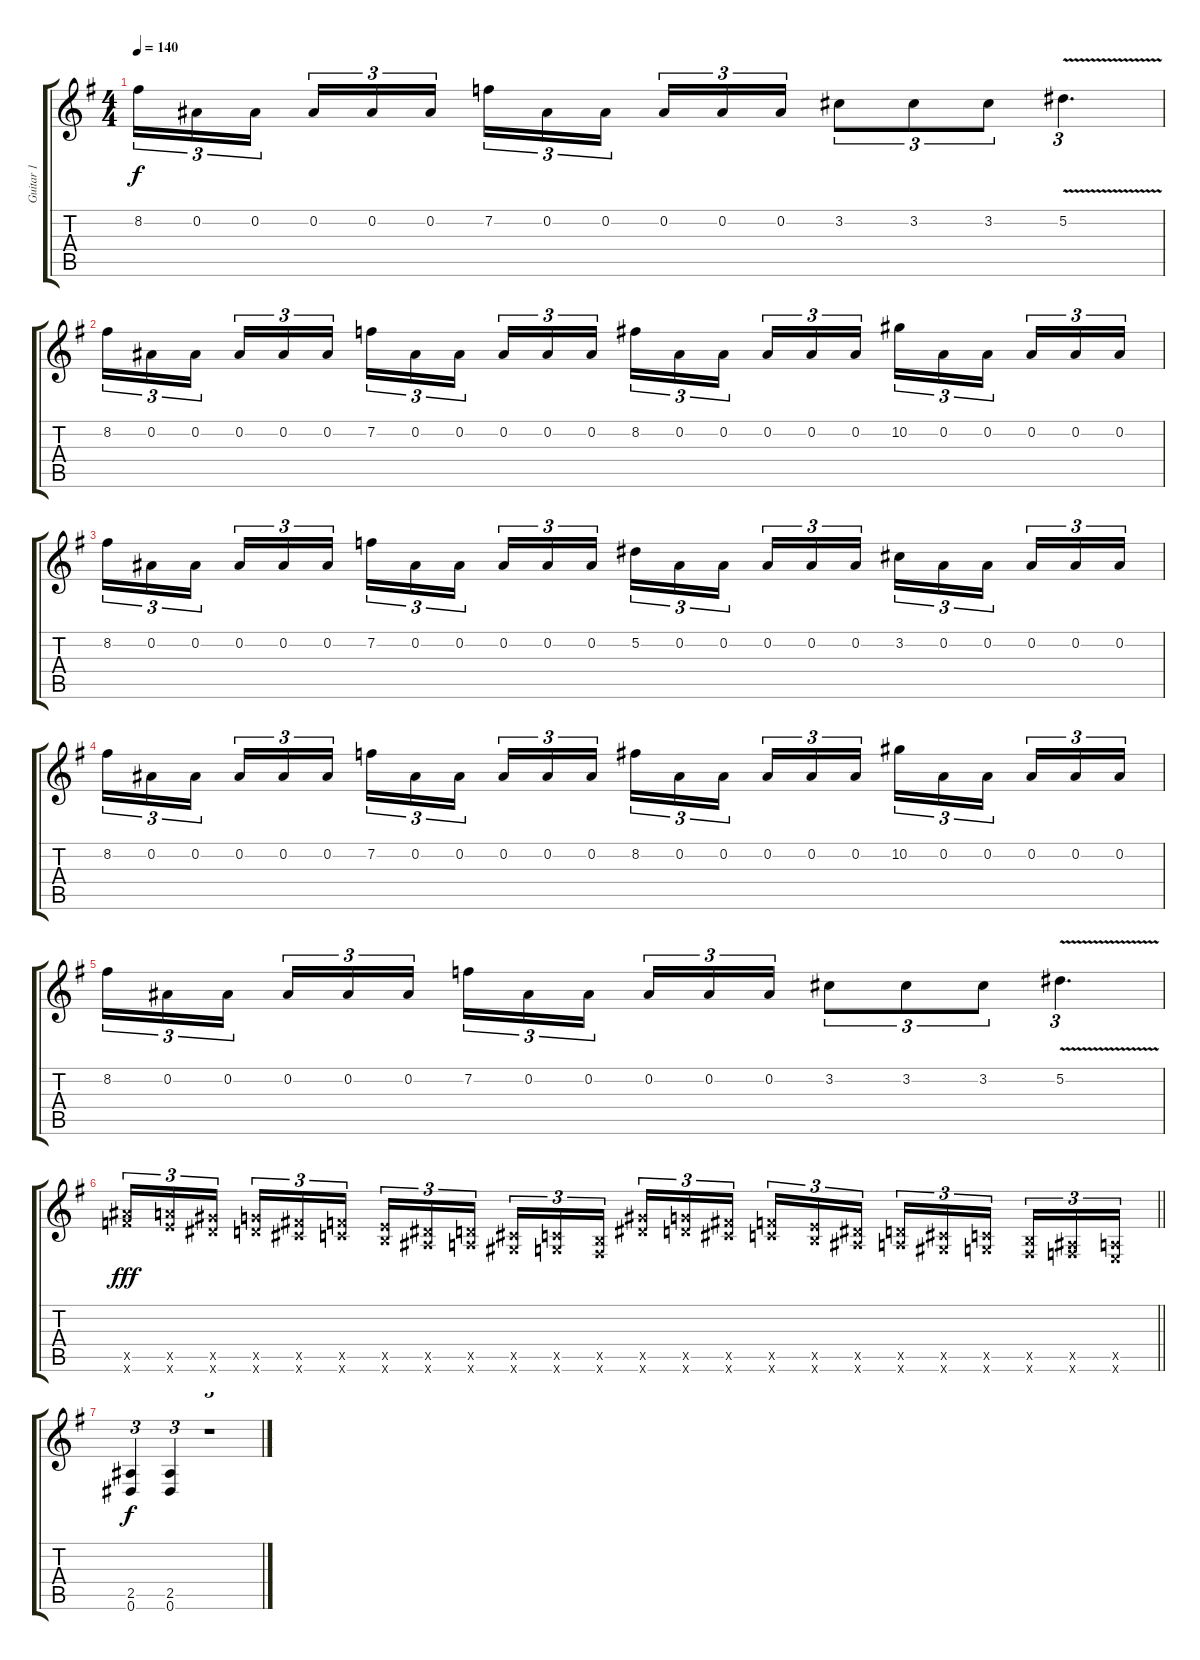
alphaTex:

\track ("Guitar 1" "Guitar 1") {instrument distortionguitar}
\staff {score tabs}
\tuning (Eb4 Bb3 Gb3 Db3 Ab2 Eb2) {hide}
\ts (4 4)
\tempo 140
\clef g2
\ks eminor
8.2.16{tu (3 2) dy f} 0.2.16{tu (3 2)} 0.2.16{tu (3 2) beam splitsecondary} 0.2.16{tu (3 2)} 0.2.16{tu (3 2)} 0.2.16{tu (3 2)} 7.2.16{tu (3 2)} 0.2.16{tu (3 2)} 0.2.16{tu (3 2) beam splitsecondary} 0.2.16{tu (3 2)} 0.2.16{tu (3 2)} 0.2.16{tu (3 2)} 3.2.8{tu (3 2)} 3.2.8{tu (3 2)} 3.2.8{tu (3 2)} 5.2{v}.4{d tu (3 2)} |
8.2.16{tu (3 2)} 0.2.16{tu (3 2)} 0.2.16{tu (3 2) beam splitsecondary} 0.2.16{tu (3 2)} 0.2.16{tu (3 2)} 0.2.16{tu (3 2)} 7.2.16{tu (3 2)} 0.2.16{tu (3 2)} 0.2.16{tu (3 2) beam splitsecondary} 0.2.16{tu (3 2)} 0.2.16{tu (3 2)} 0.2.16{tu (3 2)} 8.2.16{tu (3 2)} 0.2.16{tu (3 2)} 0.2.16{tu (3 2) beam splitsecondary} 0.2.16{tu (3 2)} 0.2.16{tu (3 2)} 0.2.16{tu (3 2)} 10.2.16{tu (3 2)} 0.2.16{tu (3 2)} 0.2.16{tu (3 2) beam splitsecondary} 0.2.16{tu (3 2)} 0.2.16{tu (3 2)} 0.2.16{tu (3 2)} |
8.2.16{tu (3 2)} 0.2.16{tu (3 2)} 0.2.16{tu (3 2) beam splitsecondary} 0.2.16{tu (3 2)} 0.2.16{tu (3 2)} 0.2.16{tu (3 2)} 7.2.16{tu (3 2)} 0.2.16{tu (3 2)} 0.2.16{tu (3 2) beam splitsecondary} 0.2.16{tu (3 2)} 0.2.16{tu (3 2)} 0.2.16{tu (3 2)} 5.2.16{tu (3 2)} 0.2.16{tu (3 2)} 0.2.16{tu (3 2) beam splitsecondary} 0.2.16{tu (3 2)} 0.2.16{tu (3 2)} 0.2.16{tu (3 2)} 3.2.16{tu (3 2)} 0.2.16{tu (3 2)} 0.2.16{tu (3 2) beam splitsecondary} 0.2.16{tu (3 2)} 0.2.16{tu (3 2)} 0.2.16{tu (3 2)} |
8.2.16{tu (3 2)} 0.2.16{tu (3 2)} 0.2.16{tu (3 2) beam splitsecondary} 0.2.16{tu (3 2)} 0.2.16{tu (3 2)} 0.2.16{tu (3 2)} 7.2.16{tu (3 2)} 0.2.16{tu (3 2)} 0.2.16{tu (3 2) beam splitsecondary} 0.2.16{tu (3 2)} 0.2.16{tu (3 2)} 0.2.16{tu (3 2)} 8.2.16{tu (3 2)} 0.2.16{tu (3 2)} 0.2.16{tu (3 2) beam splitsecondary} 0.2.16{tu (3 2)} 0.2.16{tu (3 2)} 0.2.16{tu (3 2)} 10.2.16{tu (3 2)} 0.2.16{tu (3 2)} 0.2.16{tu (3 2) beam splitsecondary} 0.2.16{tu (3 2)} 0.2.16{tu (3 2)} 0.2.16{tu (3 2)} |
8.2.16{tu (3 2)} 0.2.16{tu (3 2)} 0.2.16{tu (3 2) beam splitsecondary} 0.2.16{tu (3 2)} 0.2.16{tu (3 2)} 0.2.16{tu (3 2)} 7.2.16{tu (3 2)} 0.2.16{tu (3 2)} 0.2.16{tu (3 2) beam splitsecondary} 0.2.16{tu (3 2)} 0.2.16{tu (3 2)} 0.2.16{tu (3 2)} 3.2.8{tu (3 2)} 3.2.8{tu (3 2)} 3.2.8{tu (3 2)} 5.2{v}.4{d tu (3 2)} |
\barLineRight lightlight
(14.5{x} 14.6{x}).16{tu (3 2) dy fff} (13.5{x} 13.6{x}).16{tu (3 2)} (12.5{x} 12.6{x}).16{tu (3 2) beam splitsecondary} (11.5{x} 11.6{x}).16{tu (3 2)} (10.5{x} 10.6{x}).16{tu (3 2)} (9.5{x} 9.6{x}).16{tu (3 2)} (8.5{x} 8.6{x}).16{tu (3 2)} (7.5{x} 7.6{x}).16{tu (3 2)} (6.5{x} 6.6{x}).16{tu (3 2) beam splitsecondary} (5.5{x} 5.6{x}).16{tu (3 2)} (4.5{x} 4.6{x}).16{tu (3 2)} (3.5{x} 3.6{x}).16{tu (3 2)} (12.5{x} 12.6{x}).16{tu (3 2)} (11.5{x} 11.6{x}).16{tu (3 2)} (10.5{x} 10.6{x}).16{tu (3 2) beam splitsecondary} (9.5{x} 9.6{x}).16{tu (3 2)} (8.5{x} 8.6{x}).16{tu (3 2)} (7.5{x} 7.6{x}).16{tu (3 2)} (6.5{x} 6.6{x}).16{tu (3 2)} (5.5{x} 5.6{x}).16{tu (3 2)} (4.5{x} 4.6{x}).16{tu (3 2) beam splitsecondary} (3.5{x} 3.6{x}).16{tu (3 2)} (2.5{x} 2.6{x}).16{tu (3 2)} (1.5{x} 1.6{x}).16{tu (3 2)} |
(2.5 0.6).4{tu (3 2) dy f} (2.5 0.6).4{tu (3 2)} r.1{tu (3 2)}
